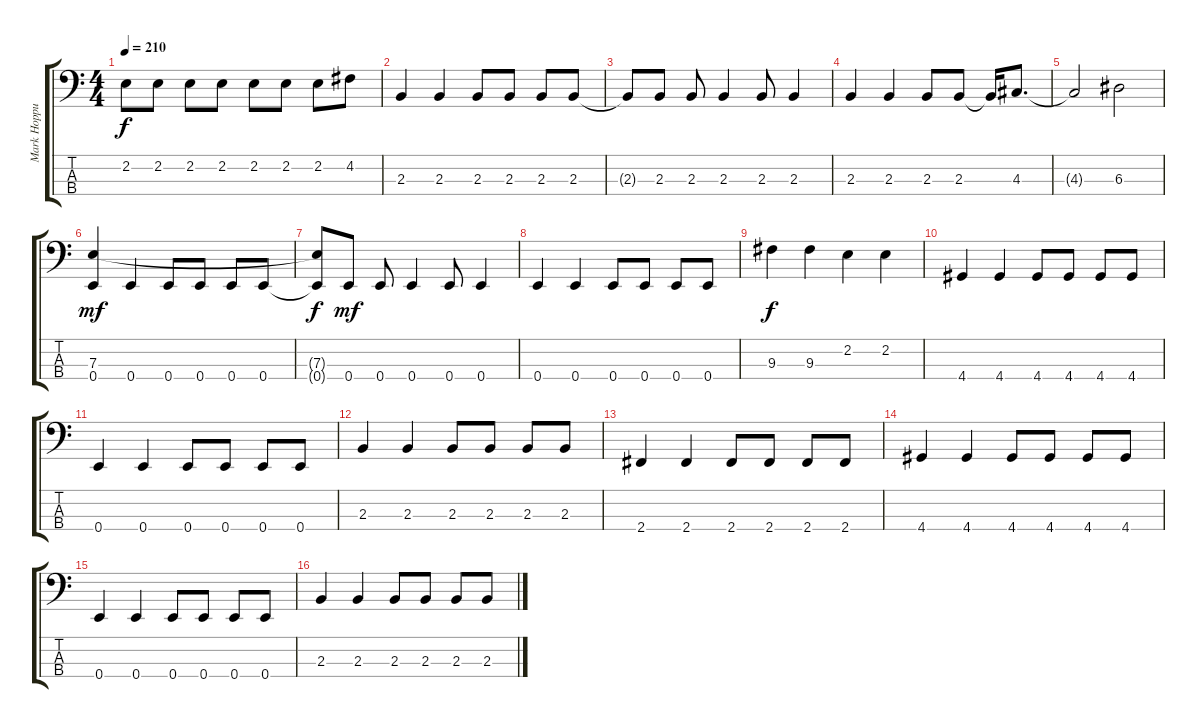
\track ("Mark Hoppus" "Mark Hoppu") {instrument electricbasspick}
\staff {score tabs}
\tuning (G2 D2 A1 E1) {hide}
\ts (4 4)
\tempo 210
\clef f4
\ks c
2.2{t}.8{dy f} 2.2.8 2.2.8 2.2.8 2.2.8 2.2.8 2.2.8 4.2.8 |
2.3.4 2.3.4 2.3.8 2.3.8 2.3.8 2.3.8 |
2.3{t}.8 2.3.8 2.3.8 2.3.4 2.3.8 2.3.4 |
2.3.4 2.3.4 2.3.8 2.3.8 2.3{t}.16 4.3.8{d} |
4.3{t}.2 6.3.2 |
(7.3 0.4).4{dy mf} 0.4.4 0.4.8 0.4.8 0.4.8 0.4.8 |
(7.3{t} 0.4{t}).8{dy f} 0.4.8{dy mf} 0.4.8 0.4.4 0.4.8 0.4.4 |
0.4.4 0.4.4 0.4.8 0.4.8 0.4.8 0.4.8 |
9.3.4{dy f} 9.3.4 2.2.4 2.2.4 |
4.4.4 4.4.4 4.4.8 4.4.8 4.4.8 4.4.8 |
0.4.4 0.4.4 0.4.8 0.4.8 0.4.8 0.4.8 |
2.3.4 2.3.4 2.3.8 2.3.8 2.3.8 2.3.8 |
2.4.4 2.4.4 2.4.8 2.4.8 2.4.8 2.4.8 |
4.4.4 4.4.4 4.4.8 4.4.8 4.4.8 4.4.8 |
0.4.4 0.4.4 0.4.8 0.4.8 0.4.8 0.4.8 |
2.3.4 2.3.4 2.3.8 2.3.8 2.3.8 2.3.8
